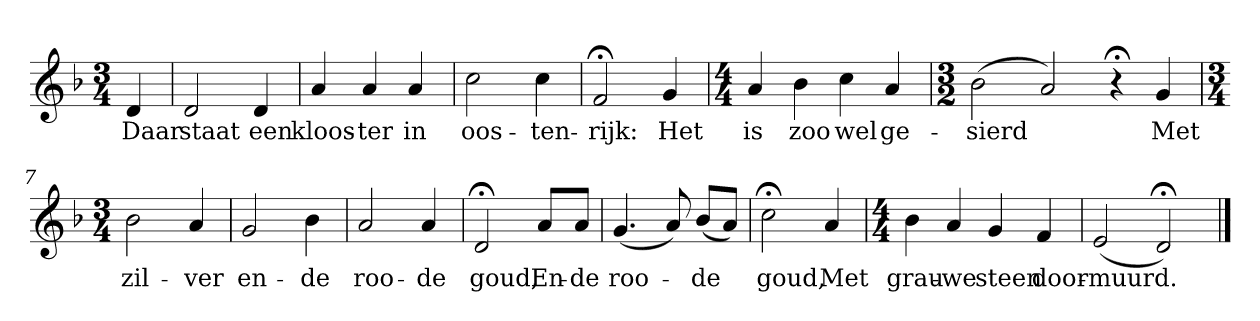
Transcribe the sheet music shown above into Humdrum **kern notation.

**kern	**text
*part1	*part1
*staff1	*staff1
*k[b-]	*
*d:	*
*M3/4	*
*MM120	*
=	=
4d	Daar
=1	=1
2d	staat
4d	een
=2	=2
4a	kloos-
4a	-ter
4a	in
=3	=3
2cc	oos-
4cc	-ten-
=4	=4
2f;<	-rijk:
4g	Het
=5	=5
*M4/4	*
4a	is
4b-	zoo
4cc	wel
4a	ge-
=6	=6
*M3/2	*
(2b-	-sierd
2a)	.
4r;<	.
4g	Met
=7	=7
*M3/4	*
2b-	zil-
4a	-ver
=8	=8
2g	en-
4b-	-de
=9	=9
2a	roo-
4a	-de
=10	=10
2d;<	goud,
8aL	En-
8aJ	-de
=11	=11
(4.g	roo-
8a)	.
(8b-L	-de
8aJ)	.
=12	=12
2cc;<	goud,
4a	Met
=13	=13
*M4/4	*
4b-	grau-
4a	-we
4g	steen
4f	door-
=14	=14
(2e	-muurd.
2d;<)	.
==	==
*-	*-
